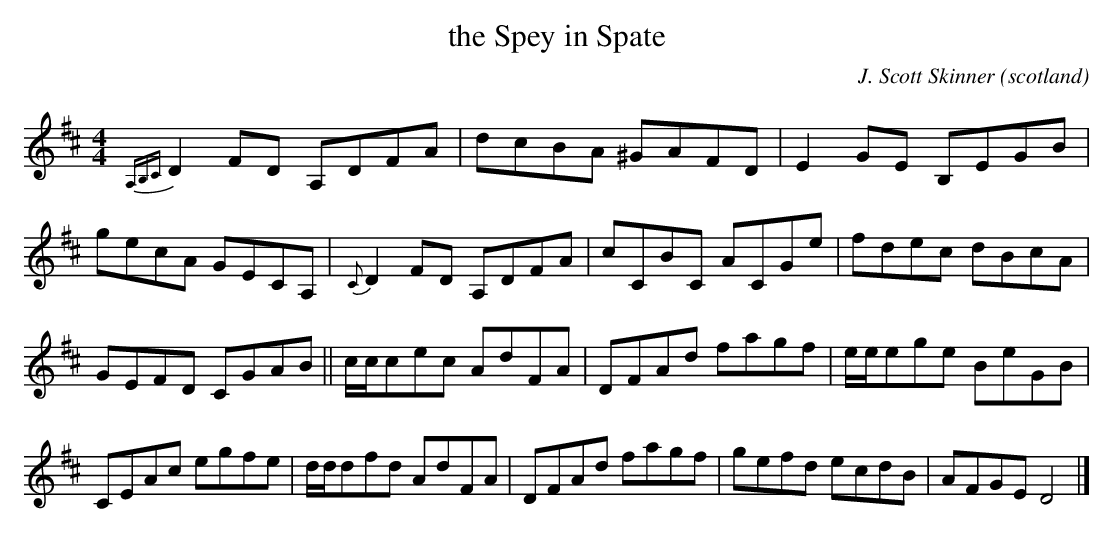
X:1
T:the Spey in Spate
O:scotland
M:4/4
C:J. Scott Skinner
K:D
{A,B,C}D2FD A,DFA|dcBA ^GAFD|\
E2GE B,EGB|gecA GECA,|\
{C}D2FD A,DFA|cCBC ACGe|fdec dBcA|GEFD CGAB||\
c/c/cec AdFA|DFAd fagf|e/e/ege BeGB|CEAc egfe|\
d/d/dfd AdFA|DFAd fagf|gefd ecdB|AFGE D4|]
